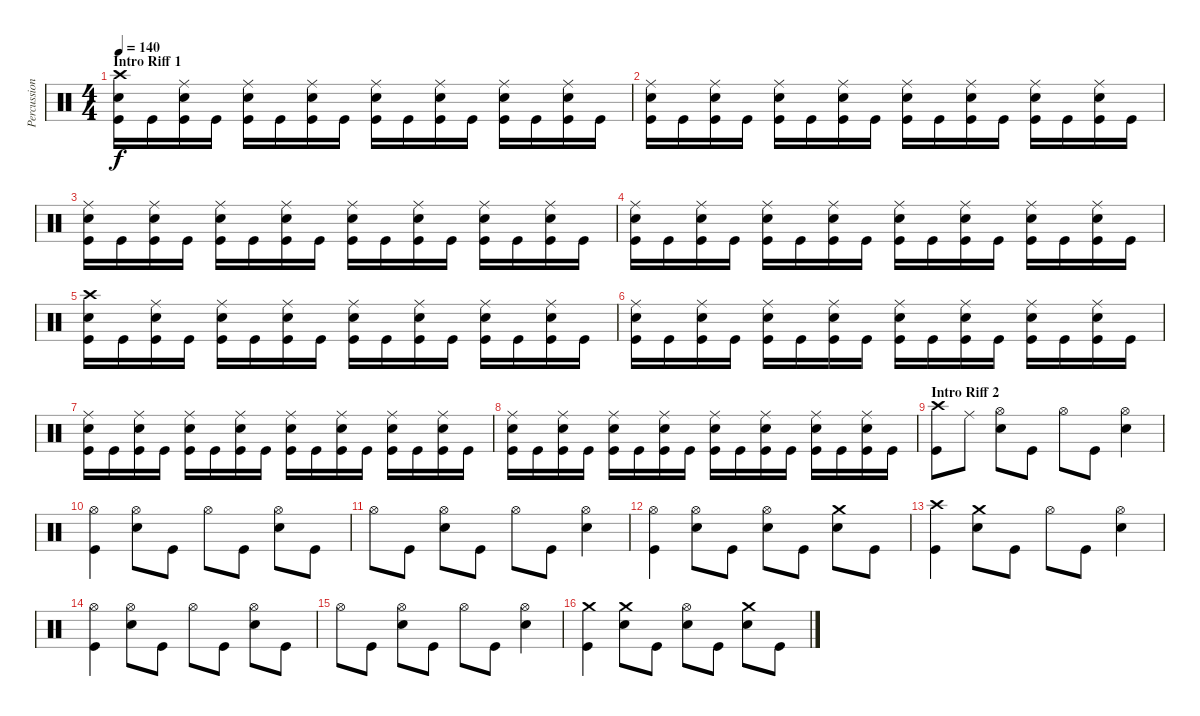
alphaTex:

\track ("Percussions" "Percussion") {instrument percussion}
\staff {score}
\articulation defaults
\ts (4 4)
\section ("" "Intro Riff 1")
\tempo 140
\tempo 165
\tempo 140
\clef neutral
\ks c
("Crash high (hit)" "Electric Snare (hit)" "Kick (hit)").16{dy f} "Kick (hit)".16 ("Ride (middle)" "Electric Snare (hit)" "Kick (hit)").16 "Kick (hit)".16 ("Ride (middle)" "Electric Snare (hit)" "Kick (hit)").16 "Kick (hit)".16 ("Ride (middle)" "Electric Snare (hit)" "Kick (hit)").16 "Kick (hit)".16 ("Ride (middle)" "Electric Snare (hit)" "Kick (hit)").16 "Kick (hit)".16 ("Ride (middle)" "Electric Snare (hit)" "Kick (hit)").16 "Kick (hit)".16 ("Ride (middle)" "Electric Snare (hit)" "Kick (hit)").16 "Kick (hit)".16 ("Ride (middle)" "Electric Snare (hit)" "Kick (hit)").16 "Kick (hit)".16 |
("Ride (middle)" "Electric Snare (hit)" "Kick (hit)").16 "Kick (hit)".16 ("Ride (middle)" "Electric Snare (hit)" "Kick (hit)").16 "Kick (hit)".16 ("Ride (middle)" "Electric Snare (hit)" "Kick (hit)").16 "Kick (hit)".16 ("Ride (middle)" "Electric Snare (hit)" "Kick (hit)").16 "Kick (hit)".16 ("Ride (middle)" "Electric Snare (hit)" "Kick (hit)").16 "Kick (hit)".16 ("Ride (middle)" "Electric Snare (hit)" "Kick (hit)").16 "Kick (hit)".16 ("Ride (middle)" "Electric Snare (hit)" "Kick (hit)").16 "Kick (hit)".16 ("Ride (middle)" "Electric Snare (hit)" "Kick (hit)").16 "Kick (hit)".16 |
("Ride (middle)" "Electric Snare (hit)" "Kick (hit)").16 "Kick (hit)".16 ("Ride (middle)" "Electric Snare (hit)" "Kick (hit)").16 "Kick (hit)".16 ("Ride (middle)" "Electric Snare (hit)" "Kick (hit)").16 "Kick (hit)".16 ("Ride (middle)" "Electric Snare (hit)" "Kick (hit)").16 "Kick (hit)".16 ("Ride (middle)" "Electric Snare (hit)" "Kick (hit)").16 "Kick (hit)".16 ("Ride (middle)" "Electric Snare (hit)" "Kick (hit)").16 "Kick (hit)".16 ("Ride (middle)" "Electric Snare (hit)" "Kick (hit)").16 "Kick (hit)".16 ("Ride (middle)" "Electric Snare (hit)" "Kick (hit)").16 "Kick (hit)".16 |
("Ride (middle)" "Electric Snare (hit)" "Kick (hit)").16 "Kick (hit)".16 ("Ride (middle)" "Electric Snare (hit)" "Kick (hit)").16 "Kick (hit)".16 ("Ride (middle)" "Electric Snare (hit)" "Kick (hit)").16 "Kick (hit)".16 ("Ride (middle)" "Electric Snare (hit)" "Kick (hit)").16 "Kick (hit)".16 ("Ride (middle)" "Electric Snare (hit)" "Kick (hit)").16 "Kick (hit)".16 ("Ride (middle)" "Electric Snare (hit)" "Kick (hit)").16 "Kick (hit)".16 ("Ride (middle)" "Electric Snare (hit)" "Kick (hit)").16 "Kick (hit)".16 ("Ride (middle)" "Electric Snare (hit)" "Kick (hit)").16 "Kick (hit)".16 |
("Crash high (hit)" "Electric Snare (hit)" "Kick (hit)").16 "Kick (hit)".16 ("Ride (middle)" "Electric Snare (hit)" "Kick (hit)").16 "Kick (hit)".16 ("Ride (middle)" "Electric Snare (hit)" "Kick (hit)").16 "Kick (hit)".16 ("Ride (middle)" "Electric Snare (hit)" "Kick (hit)").16 "Kick (hit)".16 ("Ride (middle)" "Electric Snare (hit)" "Kick (hit)").16 "Kick (hit)".16 ("Ride (middle)" "Electric Snare (hit)" "Kick (hit)").16 "Kick (hit)".16 ("Ride (middle)" "Electric Snare (hit)" "Kick (hit)").16 "Kick (hit)".16 ("Ride (middle)" "Electric Snare (hit)" "Kick (hit)").16 "Kick (hit)".16 |
("Ride (middle)" "Electric Snare (hit)" "Kick (hit)").16 "Kick (hit)".16 ("Ride (middle)" "Electric Snare (hit)" "Kick (hit)").16 "Kick (hit)".16 ("Ride (middle)" "Electric Snare (hit)" "Kick (hit)").16 "Kick (hit)".16 ("Ride (middle)" "Electric Snare (hit)" "Kick (hit)").16 "Kick (hit)".16 ("Ride (middle)" "Electric Snare (hit)" "Kick (hit)").16 "Kick (hit)".16 ("Ride (middle)" "Electric Snare (hit)" "Kick (hit)").16 "Kick (hit)".16 ("Ride (middle)" "Electric Snare (hit)" "Kick (hit)").16 "Kick (hit)".16 ("Ride (middle)" "Electric Snare (hit)" "Kick (hit)").16 "Kick (hit)".16 |
("Ride (middle)" "Electric Snare (hit)" "Kick (hit)").16 "Kick (hit)".16 ("Ride (middle)" "Electric Snare (hit)" "Kick (hit)").16 "Kick (hit)".16 ("Ride (middle)" "Electric Snare (hit)" "Kick (hit)").16 "Kick (hit)".16 ("Ride (middle)" "Electric Snare (hit)" "Kick (hit)").16 "Kick (hit)".16 ("Ride (middle)" "Electric Snare (hit)" "Kick (hit)").16 "Kick (hit)".16 ("Ride (middle)" "Electric Snare (hit)" "Kick (hit)").16 "Kick (hit)".16 ("Ride (middle)" "Electric Snare (hit)" "Kick (hit)").16 "Kick (hit)".16 ("Ride (middle)" "Electric Snare (hit)" "Kick (hit)").16 "Kick (hit)".16 |
("Ride (middle)" "Electric Snare (hit)" "Kick (hit)").16 "Kick (hit)".16 ("Ride (middle)" "Electric Snare (hit)" "Kick (hit)").16 "Kick (hit)".16 ("Ride (middle)" "Electric Snare (hit)" "Kick (hit)").16 "Kick (hit)".16 ("Ride (middle)" "Electric Snare (hit)" "Kick (hit)").16 "Kick (hit)".16 ("Ride (middle)" "Electric Snare (hit)" "Kick (hit)").16 "Kick (hit)".16 ("Ride (middle)" "Electric Snare (hit)" "Kick (hit)").16 "Kick (hit)".16 ("Ride (middle)" "Electric Snare (hit)" "Kick (hit)").16 "Kick (hit)".16 ("Ride (middle)" "Electric Snare (hit)" "Kick (hit)").16 "Kick (hit)".16 |
\section ("" "Intro Riff 2")
("Crash high (hit)" "Kick (hit)").8 "Ride (middle)".8 ("Hi-Hat (open)" "Electric Snare (hit)").8 "Kick (hit)".8 "Hi-Hat (open)".8 "Kick (hit)".8 ("Hi-Hat (open)" "Electric Snare (hit)").4 |
("Hi-Hat (open)" "Kick (hit)").4 ("Hi-Hat (open)" "Electric Snare (hit)").8 "Kick (hit)".8 "Hi-Hat (open)".8 "Kick (hit)".8 ("Hi-Hat (open)" "Electric Snare (hit)").8 "Kick (hit)".8 |
"Hi-Hat (open)".8 "Kick (hit)".8 ("Hi-Hat (open)" "Electric Snare (hit)").8 "Kick (hit)".8 "Hi-Hat (open)".8 "Kick (hit)".8 ("Hi-Hat (open)" "Electric Snare (hit)").4 |
("Hi-Hat (open)" "Kick (hit)").4 ("Hi-Hat (open)" "Electric Snare (hit)").8 "Kick (hit)".8 ("Hi-Hat (open)" "Electric Snare (hit)").8 "Kick (hit)".8 ("Crash medium (hit)" "Electric Snare (hit)").8 "Kick (hit)".8 |
("Crash high (hit)" "Kick (hit)").4 ("Crash medium (hit)" "Electric Snare (hit)").8 "Kick (hit)".8 "Hi-Hat (open)".8 "Kick (hit)".8 ("Hi-Hat (open)" "Electric Snare (hit)").4 |
("Hi-Hat (open)" "Kick (hit)").4 ("Hi-Hat (open)" "Electric Snare (hit)").8 "Kick (hit)".8 "Hi-Hat (open)".8 "Kick (hit)".8 ("Hi-Hat (open)" "Electric Snare (hit)").8 "Kick (hit)".8 |
"Hi-Hat (open)".8 "Kick (hit)".8 ("Hi-Hat (open)" "Electric Snare (hit)").8 "Kick (hit)".8 "Hi-Hat (open)".8 "Kick (hit)".8 ("Hi-Hat (open)" "Electric Snare (hit)").4 |
("Crash medium (hit)" "Kick (hit)").4 ("Crash medium (hit)" "Electric Snare (hit)").8 "Kick (hit)".8 ("Hi-Hat (open)" "Electric Snare (hit)").8 "Kick (hit)".8 ("Crash medium (hit)" "Electric Snare (hit)").8 "Kick (hit)".8
